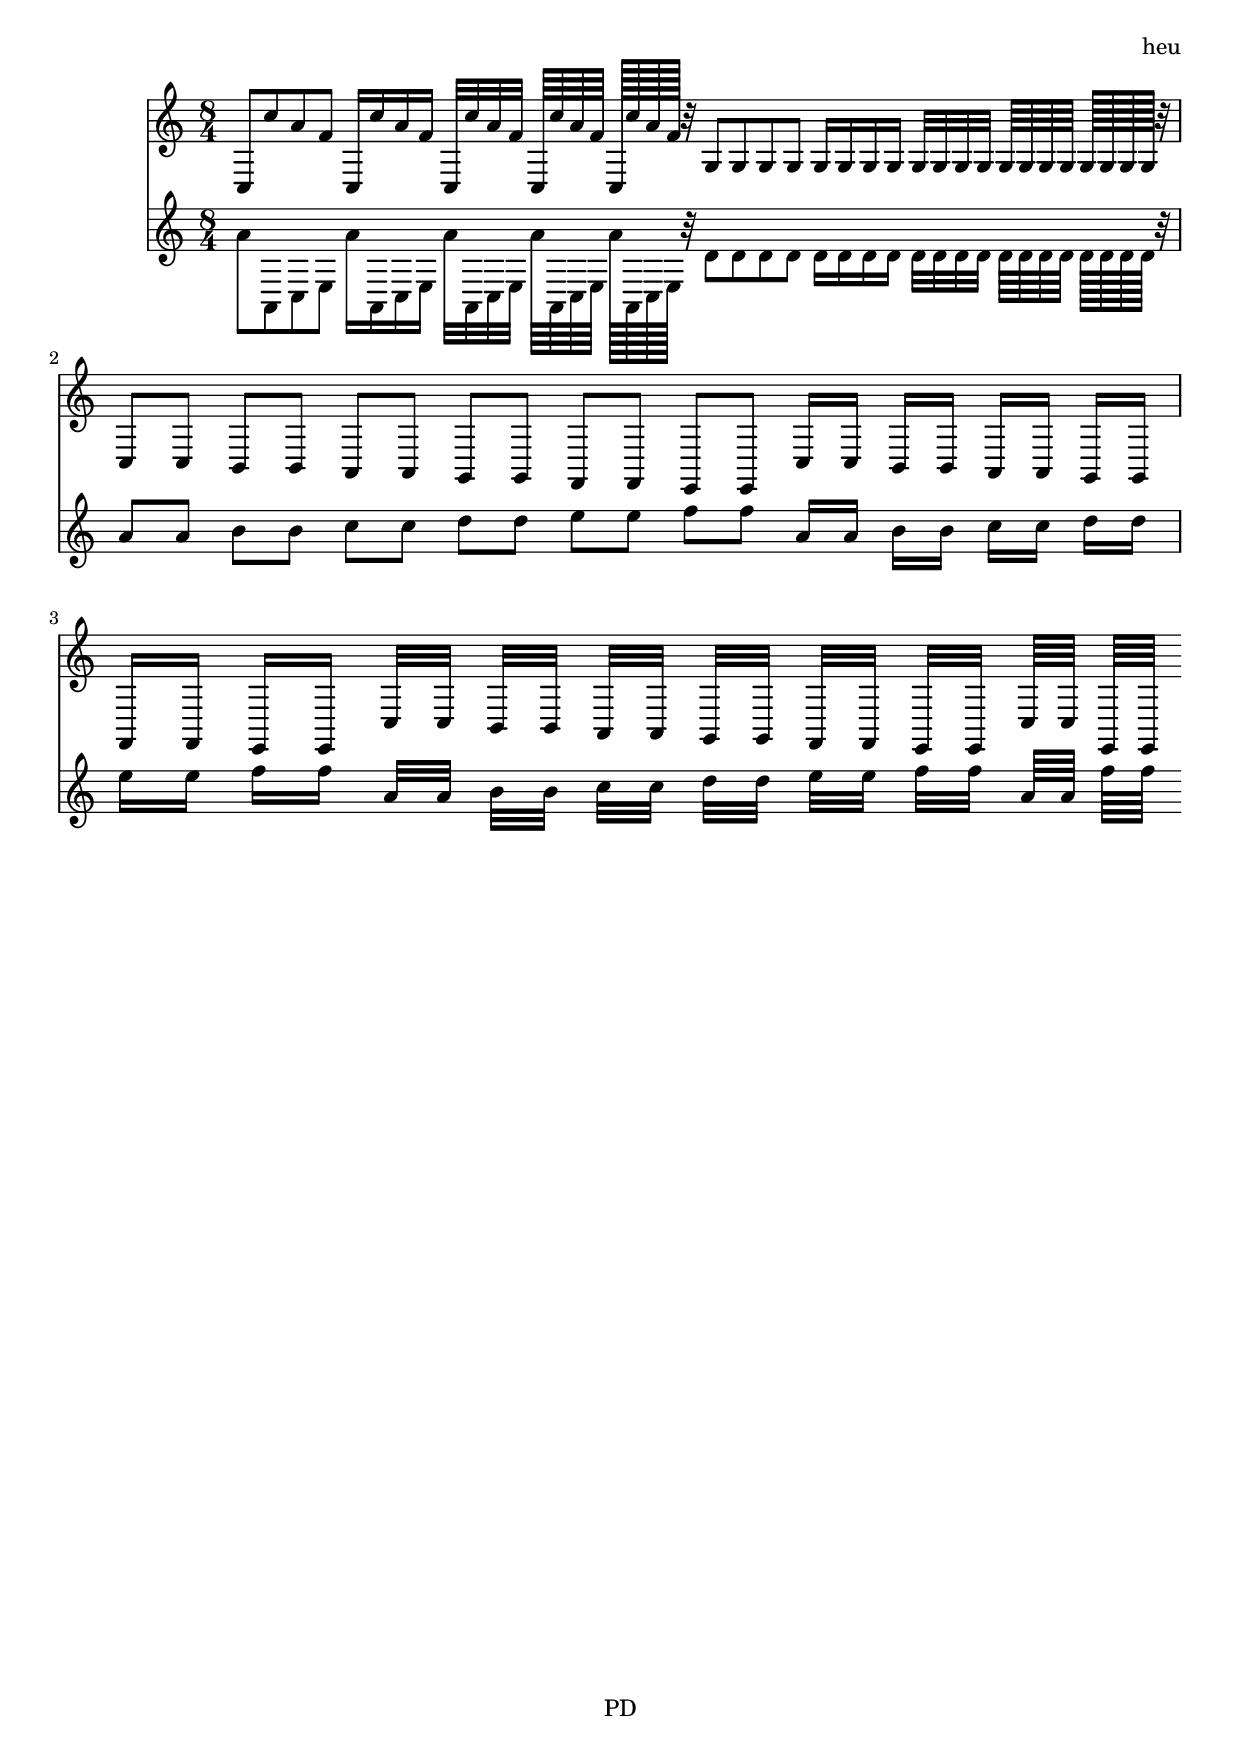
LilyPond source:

\version "1.3.146"
\header{
filename = 	 "beams.ly"
composer = 	 "heu"
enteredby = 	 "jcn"
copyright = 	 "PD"

TestedFeatures = 	 "beams and beamflags"
}


\score{
	<
%		\property Score.beamQuantisation = #'none
		\context GrandStaff < 
\context Staff = SA		\notes\transpose c' { 

			\time 8/4
			\stemUp [c8 c'' a' f']
			\stemUp [c16 c'' a' f']
			\stemUp [c32 c'' a' f']
			\stemUp [c64 c'' a' f']
			\stemUp [c128 c'' a' f']
			r32

			\stemUp [g8 g g g]
			\stemUp [g16 g g g]
			\stemUp [g32 g g g]
			\stemUp [g64 g g g]
			\stemUp [g128 g g g]
			r32

						\transpose c{
			\stemBoth
			[c'8 c'] [b b] [a a] [g g] [f f] [e e]
			[c'16 c'] [b b] [a a] [g g]  [f f] [e e]
			[c'32 c'] [b b] [a a] [g g] [f f] [e e]
			[c'64 c'] [e e]}
		}
	>
	<	
\context Staff = SB		\notes { 
\transpose c' {
			\time 8/4
			\stemDown [a'8 a, c e]
			\stemDown [a'16 a, c e]
			\stemDown [a'32 a, c e]
			\stemDown [a'64 a, c e]
			\stemDown [a'128 a, c e]
			r32}

			\transpose c{
			\stemDown [d''8 d'' d'' d'']
			\stemDown [d''16 d'' d'' d'']
			\stemDown [d''32 d'' d'' d'']
			\stemDown [d''64 d'' d'' d'']
			\stemDown [d''128 d'' d'' d'']
			r32}

			\transpose c''{
			\stemBoth
			[a8 a] [b b] [c' c'] [d' d'] [e' e'] [f' f']
			[a16 a] [b b] [c' c'] [d' d']  [e' e'] [f' f']
			[a32 a] [b b] [c' c'] [d' d']  [e' e'] [f' f']
			[a64 a] [f' f']} 
		}
	>
	>

	\paper{

	}
}

